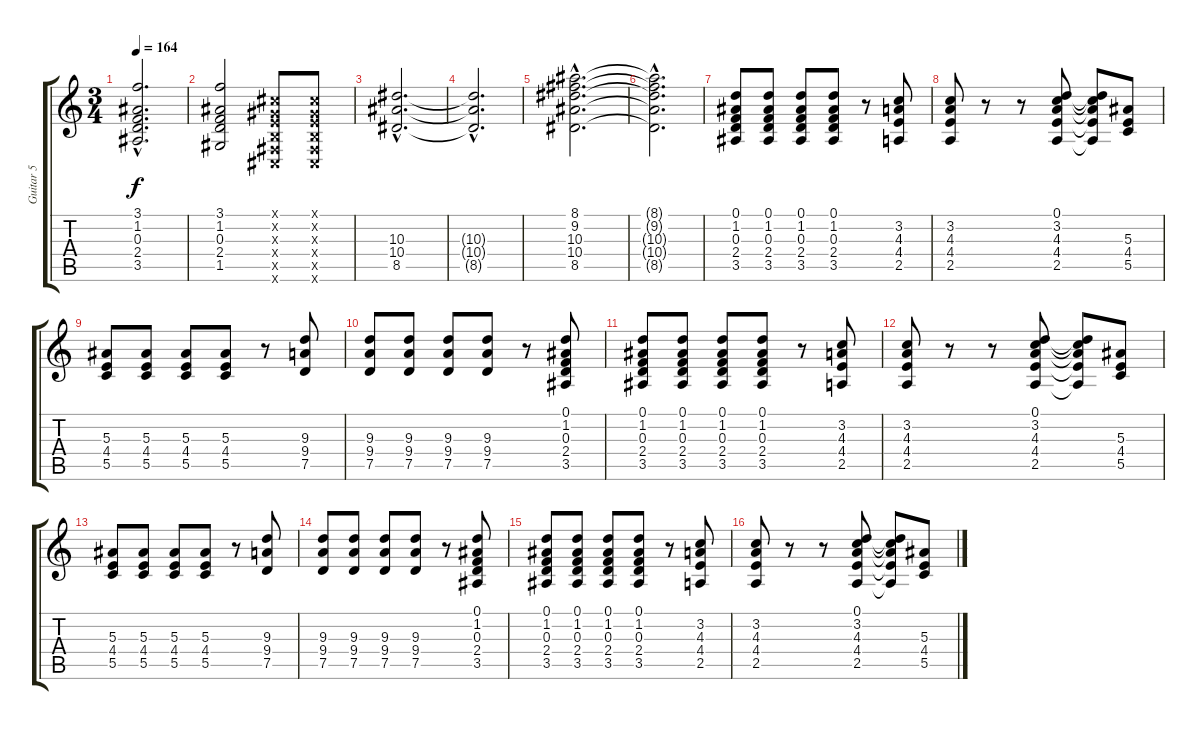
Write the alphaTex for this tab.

\track ("Guitar 5" "Guitar 5") {instrument electricguitarclean}
\staff {score tabs}
\tuning (D4 A3 F3 C3 G2 D2) {hide}
\ts (3 4)
\tempo 164
\clef g2
\ks c
(3.1{hac} 1.2{hac} 0.3{hac} 2.4{hac} 3.5{hac}).2{d dy f} |
(3.1 1.2 0.3 2.4 1.5).2 (-1.1{x} -1.2{x} -1.3{x} -1.4{x} -1.5{x} -1.6{x}).8 (-1.1{x} -1.2{x} -1.3{x} -1.4{x} -1.5{x} -1.6{x}).8 |
(10.3{hac} 10.4{hac} 8.5{hac}).2{d} |
(10.3{hac t} 10.4{hac t} 8.5{hac t}).2{d} |
(8.1{hac} 9.2{hac} 10.3{hac} 10.4{hac} 8.5{hac}).2{d} |
(8.1{hac t} 9.2{hac t} 10.3{hac t} 10.4{hac t} 8.5{hac t}).2{d} |
(0.1 1.2 0.3 2.4 3.5).8 (0.1 1.2 0.3 2.4 3.5).8 (0.1 1.2 0.3 2.4 3.5).8 (0.1 1.2 0.3 2.4 3.5).8 r.8 (3.2 4.3 4.4 2.5).8 |
(3.2 4.3 4.4 2.5).8 r.8 r.8 (0.1 3.2 4.3 4.4 2.5).8 (0.1{t} 3.2{t} 4.3{t} 4.4{t} 2.5{t}).8 (5.3 4.4 5.5).8 |
(5.3 4.4 5.5).8 (5.3 4.4 5.5).8 (5.3 4.4 5.5).8 (5.3 4.4 5.5).8 r.8 (9.3 9.4 7.5).8 |
(9.3 9.4 7.5).8 (9.3 9.4 7.5).8 (9.3 9.4 7.5).8 (9.3 9.4 7.5).8 r.8 (0.1 1.2 0.3 2.4 3.5).8 |
(0.1 1.2 0.3 2.4 3.5).8 (0.1 1.2 0.3 2.4 3.5).8 (0.1 1.2 0.3 2.4 3.5).8 (0.1 1.2 0.3 2.4 3.5).8 r.8 (3.2 4.3 4.4 2.5).8 |
(3.2 4.3 4.4 2.5).8 r.8 r.8 (0.1 3.2 4.3 4.4 2.5).8 (0.1{t} 3.2{t} 4.3{t} 4.4{t} 2.5{t}).8 (5.3 4.4 5.5).8 |
(5.3 4.4 5.5).8 (5.3 4.4 5.5).8 (5.3 4.4 5.5).8 (5.3 4.4 5.5).8 r.8 (9.3 9.4 7.5).8 |
(9.3 9.4 7.5).8 (9.3 9.4 7.5).8 (9.3 9.4 7.5).8 (9.3 9.4 7.5).8 r.8 (0.1 1.2 0.3 2.4 3.5).8 |
(0.1 1.2 0.3 2.4 3.5).8 (0.1 1.2 0.3 2.4 3.5).8 (0.1 1.2 0.3 2.4 3.5).8 (0.1 1.2 0.3 2.4 3.5).8 r.8 (3.2 4.3 4.4 2.5).8 |
(3.2 4.3 4.4 2.5).8 r.8 r.8 (0.1 3.2 4.3 4.4 2.5).8 (0.1{t} 3.2{t} 4.3{t} 4.4{t} 2.5{t}).8 (5.3 4.4 5.5).8
